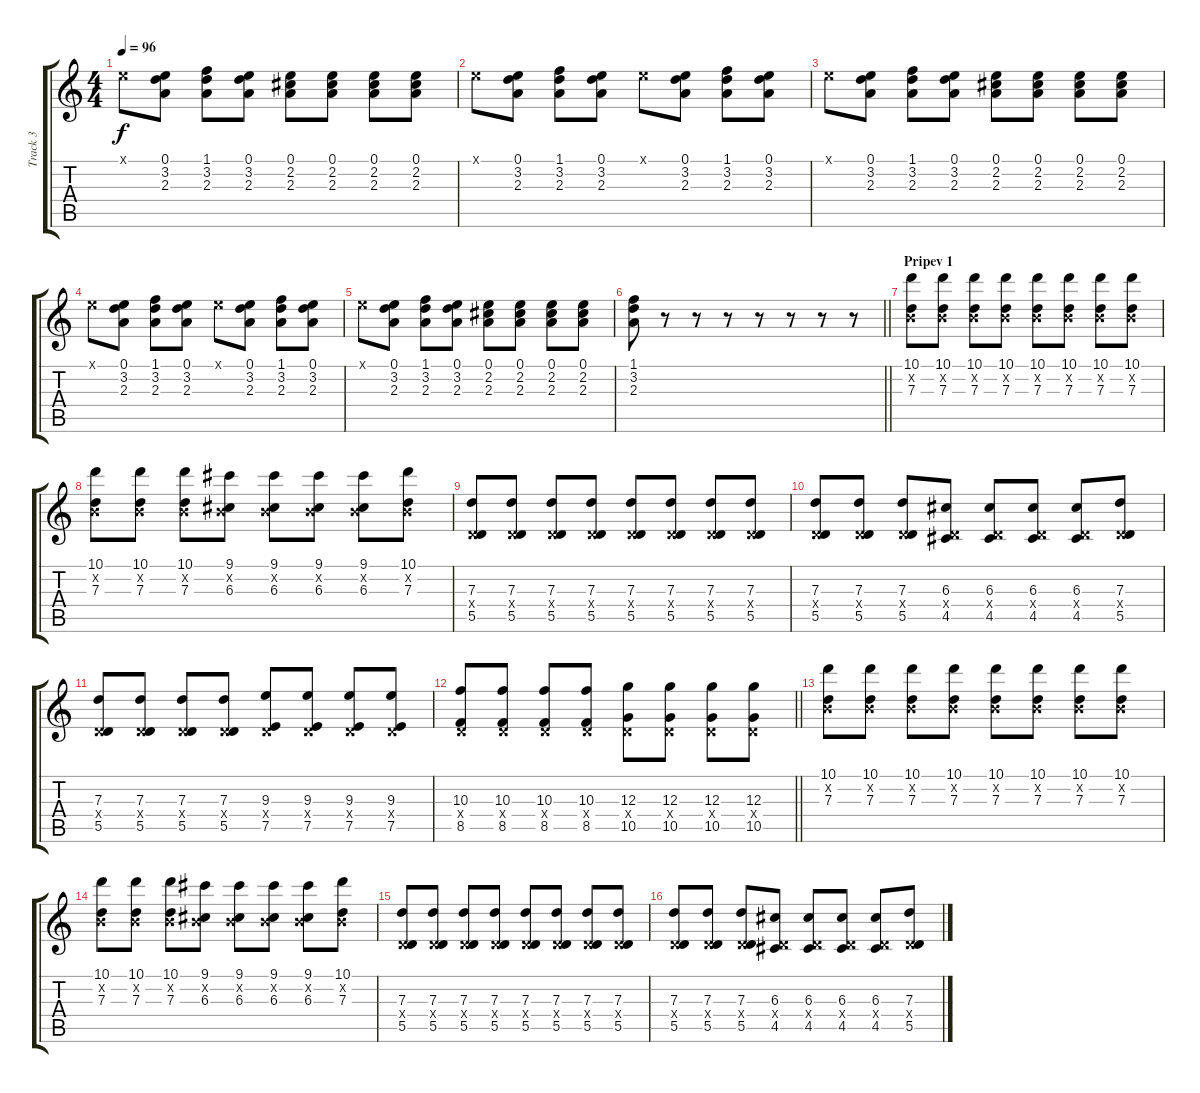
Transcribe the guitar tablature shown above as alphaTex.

\track ("Track 3" "Track 3") {instrument acousticguitarsteel}
\staff {score tabs}
\tuning (E4 B3 G3 D3 A2 E2) {hide}
\ts (4 4)
\tempo 96
\clef g2
\ks c
0.1{x}.8{dy f} (0.1 3.2 2.3).8 (1.1 3.2 2.3).8 (0.1 3.2 2.3).8 (0.1 2.2 2.3).8 (0.1 2.2 2.3).8 (0.1 2.2 2.3).8 (0.1 2.2 2.3).8 |
0.1{x}.8 (0.1 3.2 2.3).8 (1.1 3.2 2.3).8 (0.1 3.2 2.3).8 0.1{x}.8 (0.1 3.2 2.3).8 (1.1 3.2 2.3).8 (0.1 3.2 2.3).8 |
0.1{x}.8 (0.1 3.2 2.3).8 (1.1 3.2 2.3).8 (0.1 3.2 2.3).8 (0.1 2.2 2.3).8 (0.1 2.2 2.3).8 (0.1 2.2 2.3).8 (0.1 2.2 2.3).8 |
0.1{x}.8 (0.1 3.2 2.3).8 (1.1 3.2 2.3).8 (0.1 3.2 2.3).8 0.1{x}.8 (0.1 3.2 2.3).8 (1.1 3.2 2.3).8 (0.1 3.2 2.3).8 |
0.1{x}.8 (0.1 3.2 2.3).8 (1.1 3.2 2.3).8 (0.1 3.2 2.3).8 (0.1 2.2 2.3).8 (0.1 2.2 2.3).8 (0.1 2.2 2.3).8 (0.1 2.2 2.3).8 |
\barLineRight lightlight
(1.1 3.2 2.3).8 r.8 r.8 r.8 r.8 r.8 r.8 r.8 |
\section ("" "Pripev 1")
(10.1 0.2{x} 7.3).8 (10.1 0.2{x} 7.3).8 (10.1 0.2{x} 7.3).8 (10.1 0.2{x} 7.3).8 (10.1 0.2{x} 7.3).8 (10.1 0.2{x} 7.3).8 (10.1 0.2{x} 7.3).8 (10.1 0.2{x} 7.3).8 |
(10.1 0.2{x} 7.3).8 (10.1 0.2{x} 7.3).8 (10.1 0.2{x} 7.3).8 (9.1 0.2{x} 6.3).8 (9.1 0.2{x} 6.3).8 (9.1 0.2{x} 6.3).8 (9.1 0.2{x} 6.3).8 (10.1 0.2{x} 7.3).8 |
(7.3 0.4{x} 5.5).8 (7.3 0.4{x} 5.5).8 (7.3 0.4{x} 5.5).8 (7.3 0.4{x} 5.5).8 (7.3 0.4{x} 5.5).8 (7.3 0.4{x} 5.5).8 (7.3 0.4{x} 5.5).8 (7.3 0.4{x} 5.5).8 |
(7.3 0.4{x} 5.5).8 (7.3 0.4{x} 5.5).8 (7.3 0.4{x} 5.5).8 (6.3 0.4{x} 4.5).8 (6.3 0.4{x} 4.5).8 (6.3 0.4{x} 4.5).8 (6.3 0.4{x} 4.5).8 (7.3 0.4{x} 5.5).8 |
(7.3 0.4{x} 5.5).8 (7.3 0.4{x} 5.5).8 (7.3 0.4{x} 5.5).8 (7.3 0.4{x} 5.5).8 (9.3 0.4{x} 7.5).8 (9.3 0.4{x} 7.5).8 (9.3 0.4{x} 7.5).8 (9.3 0.4{x} 7.5).8 |
\barLineRight lightlight
(10.3 0.4{x} 8.5).8 (10.3 0.4{x} 8.5).8 (10.3 0.4{x} 8.5).8 (10.3 0.4{x} 8.5).8 (12.3 0.4{x} 10.5).8 (12.3 0.4{x} 10.5).8 (12.3 0.4{x} 10.5).8 (12.3 0.4{x} 10.5).8 |
(10.1 0.2{x} 7.3).8 (10.1 0.2{x} 7.3).8 (10.1 0.2{x} 7.3).8 (10.1 0.2{x} 7.3).8 (10.1 0.2{x} 7.3).8 (10.1 0.2{x} 7.3).8 (10.1 0.2{x} 7.3).8 (10.1 0.2{x} 7.3).8 |
(10.1 0.2{x} 7.3).8 (10.1 0.2{x} 7.3).8 (10.1 0.2{x} 7.3).8 (9.1 0.2{x} 6.3).8 (9.1 0.2{x} 6.3).8 (9.1 0.2{x} 6.3).8 (9.1 0.2{x} 6.3).8 (10.1 0.2{x} 7.3).8 |
(7.3 0.4{x} 5.5).8 (7.3 0.4{x} 5.5).8 (7.3 0.4{x} 5.5).8 (7.3 0.4{x} 5.5).8 (7.3 0.4{x} 5.5).8 (7.3 0.4{x} 5.5).8 (7.3 0.4{x} 5.5).8 (7.3 0.4{x} 5.5).8 |
(7.3 0.4{x} 5.5).8 (7.3 0.4{x} 5.5).8 (7.3 0.4{x} 5.5).8 (6.3 0.4{x} 4.5).8 (6.3 0.4{x} 4.5).8 (6.3 0.4{x} 4.5).8 (6.3 0.4{x} 4.5).8 (7.3 0.4{x} 5.5).8
